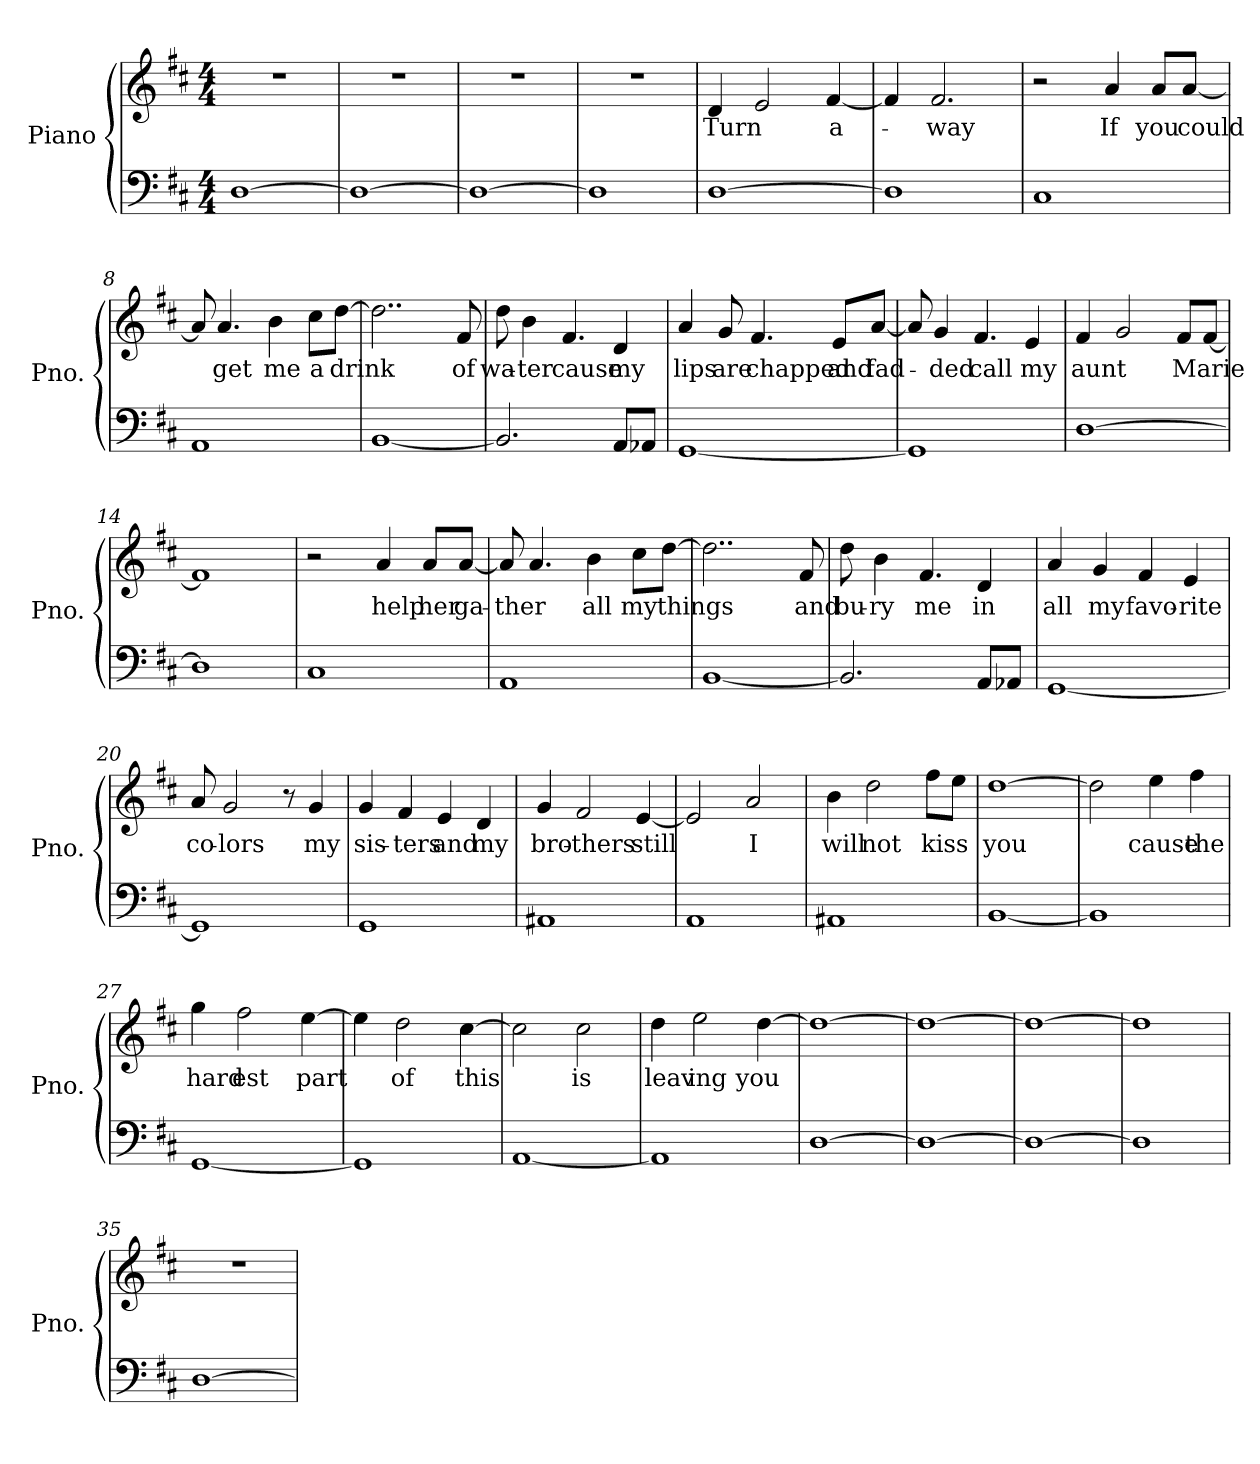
**kern	**kern	**text
*part1	*part1	*part1
*staff2	*staff1	*staff1
*I"Piano	*	*
*I'Pno.	*	*
*clefF4	*clefG2	*
*k[f#c#]	*k[f#c#]	*
*M4/4	*M4/4	*
*MM150	*MM150	*
=1	=1	=1
[1D	1r	.
=2	=2	=2
1D_	1r	.
=3	=3	=3
1D_	1r	.
=4	=4	=4
1D]	1r	.
=5	=5	=5
[1D	4d/	Turn
.	2e/	.
.	[4f#/	a-
=6	=6	=6
1D]	4f#/]	.
.	2.f#/	way
=7	=7	=7
1C#	2r	.
.	4a/	If
.	8a/L	you
.	[8a/J	could
=8	=8	=8
1AA	8a/]	.
.	4.a/	get
.	4b\	me
.	8cc#\L	a
.	[8dd\J	drink
=9	=9	=9
[1BB	2..dd\]	.
.	8f#/	of
!!LO:LB:g=z
=10	=10	=10
2.BB/]	8dd\	wa-
.	4b\	-ter
.	4.f#/	cause
8AA/L	4d/	my
8AA-X/J	.	.
=11	=11	=11
[1GG	4a/	lips
.	8g/	are
.	4.f#/	chapped
.	8e/L	and
.	[8a/J	-fad-
=12	=12	=12
1GG]	8a/]	.
.	4g/	-ded
.	4.f#/	call
.	4e/	my
=13	=13	=13
[1D	4f#/	aunt
.	2g/	.
.	8f#/L	Marie
.	[8f#/J	.
=14	=14	=14
1D]	1f#]	.
!!LO:LB:g=z
=15	=15	=15
1C#	2r	.
.	4a/	help
.	8a/L	her
.	[8a/J	-ga-
=16	=16	=16
1AA	8a/]	-ther
.	4.a/	.
.	4b\	all
.	8cc#\L	my
.	[8dd\J	things
=17	=17	=17
[1BB	2..dd\]	.
.	8f#/	and
=18	=18	=18
2.BB/]	8dd\	bu-
.	4b\	-ry
.	4.f#/	me
8AA/L	4d/	in
8AA-X/J	.	.
=19	=19	=19
[1GG	4a/	all
.	4g/	my
.	4f#/	favo-
.	4e/	-rite
!!LO:LB:g=z
=20	=20	=20
1GG]	8a/	co-
.	2g/	-lors
.	8r	.
.	4g/	my
=21	=21	=21
1GG	4g/	sis-
.	4f#/	-ters
.	4e/	and
.	4d/	my
=22	=22	=22
1AA#X	4g/	bro-
.	2f#/	-thers
.	[4e/	still
=23	=23	=23
1AA	2e/]	.
.	2a/	I
=24	=24	=24
1AA#X	4b\	will
.	2dd\	not
.	8ff#\L	kiss
.	8ee\J	.
=25	=25	=25
[1BB	[1dd	you
=26	=26	=26
1BB]	2dd\]	.
.	4ee\	cause
.	4ff#\	the
!!LO:LB:g=z
=27	=27	=27
[1GG	4gg\	hard
.	2ff#\	est
.	[4ee\	part
=28	=28	=28
1GG]	4ee\]	.
.	2dd\	of
.	[4cc#\	this
=29	=29	=29
[1AA	2cc#\]	.
.	2cc#\	is
=30	=30	=30
1AA]	4dd\	leav
.	2ee\	ing
.	[4dd\	you
=31	=31	=31
[1D	1dd_	.
=32	=32	=32
1D_	1dd_	.
=33	=33	=33
1D_	1dd_	.
=34	=34	=34
1D]	1dd]	.
=35	=35	=35
[1D	1r	.
=	=	=
*-	*-	*-
